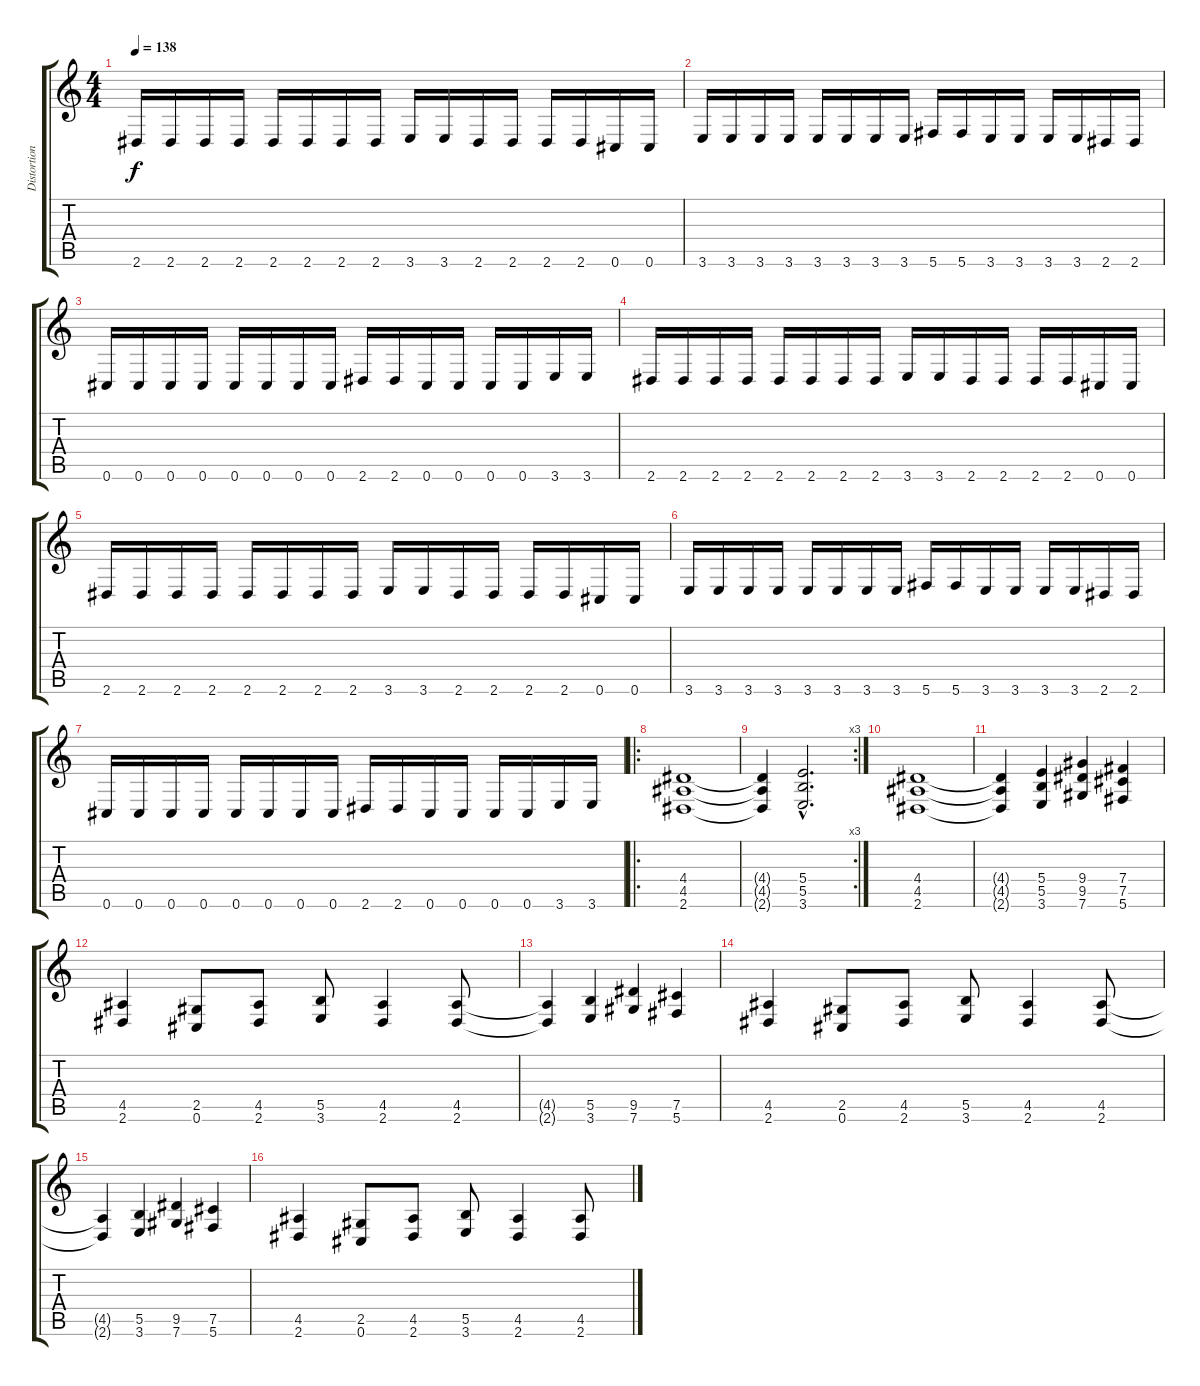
\track ("Distortion guitar 1" "Distortion") {instrument distortionguitar}
\staff {score tabs}
\tuning (Db4 Ab3 E3 B2 Gb2 Db2) {hide}
\ts (4 4)
\tempo 138
\clef g2
\ks c
2.6.16{dy f} 2.6.16 2.6.16 2.6.16 2.6.16 2.6.16 2.6.16 2.6.16 3.6.16 3.6.16 2.6.16 2.6.16 2.6.16 2.6.16 0.6.16 0.6.16 |
3.6.16 3.6.16 3.6.16 3.6.16 3.6.16 3.6.16 3.6.16 3.6.16 5.6.16 5.6.16 3.6.16 3.6.16 3.6.16 3.6.16 2.6.16 2.6.16 |
0.6.16 0.6.16 0.6.16 0.6.16 0.6.16 0.6.16 0.6.16 0.6.16 2.6.16 2.6.16 0.6.16 0.6.16 0.6.16 0.6.16 3.6.16 3.6.16 |
2.6.16 2.6.16 2.6.16 2.6.16 2.6.16 2.6.16 2.6.16 2.6.16 3.6.16 3.6.16 2.6.16 2.6.16 2.6.16 2.6.16 0.6.16 0.6.16 |
2.6.16 2.6.16 2.6.16 2.6.16 2.6.16 2.6.16 2.6.16 2.6.16 3.6.16 3.6.16 2.6.16 2.6.16 2.6.16 2.6.16 0.6.16 0.6.16 |
3.6.16 3.6.16 3.6.16 3.6.16 3.6.16 3.6.16 3.6.16 3.6.16 5.6.16 5.6.16 3.6.16 3.6.16 3.6.16 3.6.16 2.6.16 2.6.16 |
0.6.16 0.6.16 0.6.16 0.6.16 0.6.16 0.6.16 0.6.16 0.6.16 2.6.16 2.6.16 0.6.16 0.6.16 0.6.16 0.6.16 3.6.16 3.6.16 |
\ro
(4.4 4.5 2.6).1 |
\rc 3
(4.4{t} 4.5{t} 2.6{t}).4 (5.4{hac} 5.5{hac} 3.6{hac}).2{d} |
(4.4 4.5 2.6).1 |
(4.4{t} 4.5{t} 2.6{t}).4 (5.4 5.5 3.6).4 (9.4 9.5 7.6).4 (7.4 7.5 5.6).4 |
(4.5 2.6).4 (2.5 0.6).8 (4.5 2.6).8 (5.5 3.6).8 (4.5 2.6).4 (4.5 2.6).8 |
(4.5{t} 2.6{t}).4 (5.5 3.6).4 (9.5 7.6).4 (7.5 5.6).4 |
(4.5 2.6).4 (2.5 0.6).8 (4.5 2.6).8 (5.5 3.6).8 (4.5 2.6).4 (4.5 2.6).8 |
(4.5{t} 2.6{t}).4 (5.5 3.6).4 (9.5 7.6).4 (7.5 5.6).4 |
(4.5 2.6).4 (2.5 0.6).8 (4.5 2.6).8 (5.5 3.6).8 (4.5 2.6).4 (4.5 2.6).8
